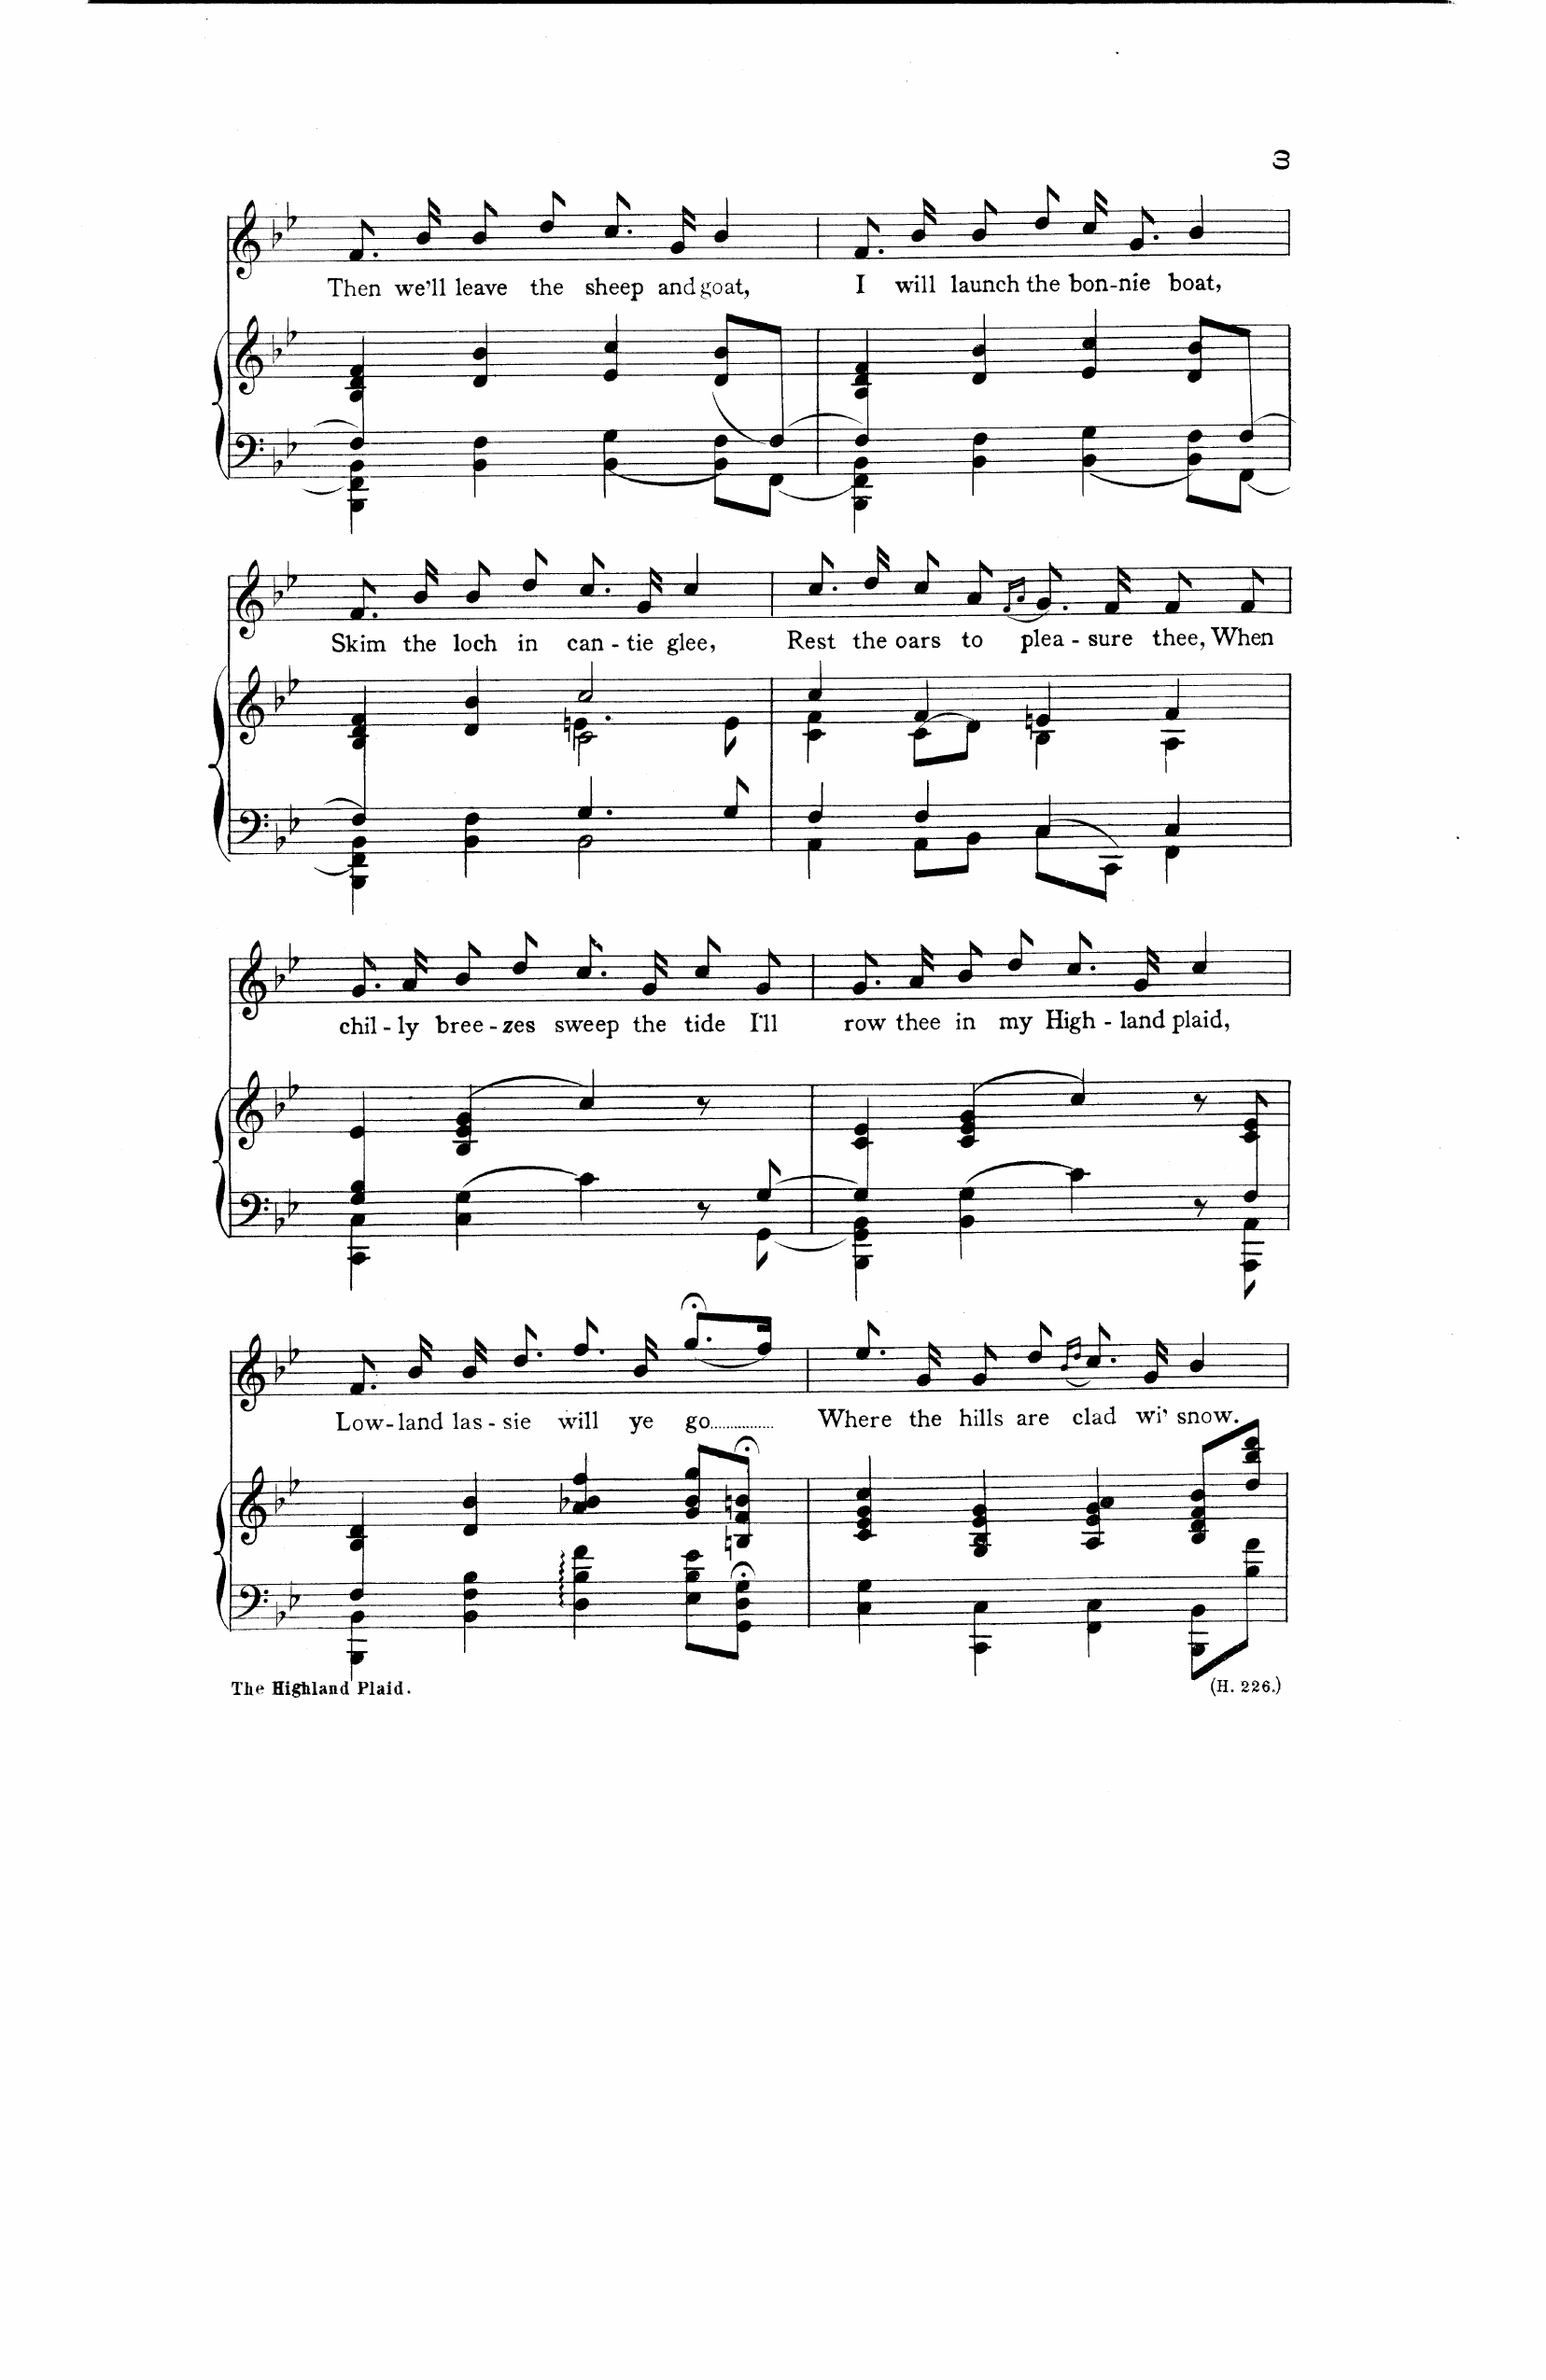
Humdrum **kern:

**kern	**kern	**kern	**text
*part2	*part2	*part1	*part1
*staff3	*staff2	*staff1	*staff1
*I"Piano	*	*I"Voice	*
*I'Pno	*	*	*
*clefF4	*clefG2	*clefG2	*
*k[b-e-]	*k[b-e-]	*k[b-e-]	*
*M4/4	*M4/4	*M4/4	*
*met(c)	*met(c)	*met(c)	*
=13	=13	=13	=13
*^	*	*	*
*	*^	*	*	*
2..ryy	4F\]	4BBB-\ 4FF\] 4BB-\	4B-/ 4d/ 4f/	8.f/	Then
.	.	.	.	16b-/	we’ll
.	2.ryy	4BB-\ 4F\	4d/ 4b-/	8b-/	leave
.	.	.	.	8dd/	the
.	.	[4BB-\ 4G\	4e-/ 4cc/	8.cc/	sheep
.	.	.	.	16g/	and
.	.	8BB-\] 8F\L	(<8d/ 8b-/L	4b-/	goat,
[8F/J)	.	[<8FF\J	8ryy	.	.
=14	=14	=14	=14	=14	=14
*	*	*	*^	*	*
2..ryy	4F\]	4BBB-\ 4FF\] 4BB-\	4B-/ 4d/ 4f/	4ryy	8.f/	I
.	.	.	.	.	16b-/	will
.	2.ryy	4BB-\ 4F\	4d/ 4b-/	4ryy	8b-/	launch
.	.	.	.	.	8dd/	the
.	.	[4BB-\ 4G\	4e-/ 4cc/	2ryy	16cc/	bon-
.	.	.	.	.	8.g/	-nie
.	.	8BB-\] 8F\L	8d/ 8b-/L	.	4b-/	boat,
[8F/J	.	[<8FF\J	8ryy	.	.	.
=15	=15	=15	=15	=15	=15	=15
*	*	*	*	*^	*	*
4F\]	4BBB-\ 4FF\] 4BB-\	2ryy	4B-/ 4d/ 4f/	4ryy	2ryy	8.f/	Skim
.	.	.	.	.	.	16b-/	the
2.ryy	4BB-\ 4F\	.	4d/ 4b-/	4ryy	.	8b-/	loch
.	.	.	.	.	.	8dd/	in
.	4.G/	2BB-\	2cc/	4.en\	2c\	8.cc/	can-
.	.	.	.	.	.	16g/	-tie
.	.	.	.	.	.	4cc/	glee,
.	8G/	.	.	8e\	.	.	.
*	*v	*v	*	*	*	*	*
*	*	*	*v	*v	*	*
=16	=16	=16	=16	=16	=16
4F/	4AA\	4cc/	4c\ 4f\	8.cc/	Rest
.	.	.	.	16dd/	the
4F/	8AA\L	4f/	(>8c\L	8cc/	oars
.	8BB-\J	.	8d\J)	8a/	to
.	.	.	.	(16qf/LL	.
.	.	.	.	16qa/JJ	.
4C/	8C\L	4en/	4B-\	8.g/)	plea-
.	8CC\J	.	.	.	.
.	.	.	.	16f/	-sure
4C/	4FF\	4f/	4A\	8f/	thee,
.	.	.	.	8f/	When
=17	=17	=17	=17	=17	=17
*	*^	*	*	*	*
2..ryy	4G\ 4B-\	4CC\ 4C\	4e-/	4ryy	8.g/	chil-
.	.	.	.	.	16a/	-ly
.	2.ryy	4C\ 4G\	(4B-/ 4e-/ 4g/	4ryy	8b-/	bree-
.	.	.	.	.	8dd/	-zes
.	.	4c\	4cc\)	2ryy	8.cc/	sweep
.	.	.	.	.	16g/	the
.	.	8r	8r	.	8cc/	tide
[8G/	.	[<8GG\	8ryy	.	8g/	I’ll
*	*v	*v	*	*	*	*
=18	=18	=18	=18	=18	=18
4G\]	4BBB-\ 4GG\] 4BB-\	4c/ 4e-/	4ryy	8.g/	row
.	.	.	.	16a/	thee
8ryy	4BB-\ 4G\	(4c/ 4e-/ 4g/	4ryy	8b-/	in
.	.	.	.	8dd/	my
.	4c\	4cc\)	4ryy	8.cc/	High-
.	.	.	.	16g/	-land
.	8r	8r	8ryy	4cc/	plaid,
8F\	8AAA\ 8AA\	8c/ 8e-/	8ryy	.	.
=19	=19	=19	=19	=19	=19
4F\	4BBB-\ 4BB-\	4B-/ 4d/	4ryy	8.f/	Low-
.	.	.	.	16b-/	-land
2.ryy	4BB-\ 4F\ 4B-\	4d/ 4b-/	4ryy	16b-/	las-
.	.	.	.	8.dd/	-sie
.	4D\ 4B-\ 4f\	4a-X/ 4b-/ 4ff/	2ryy	8.ff/	will
.	.	.	.	16b-/	ye
.	8E-\ 8B-\ 8e-\L	8g/ 8b-/ 8gg/L	.	(8.gg;</L	go
.	8GG\;< 8BB-\;< 8G\;<J	8Bn/;< 8f/;< 8bn/;<J	.	.	.
.	.	.	.	16ff/Jk)	.
*v	*v	*	*	*	*
*	*v	*v	*	*
=20	=20	=20	=20
4C\ 4G\	4c/ 4e-/ 4g/ 4cc/	8.ee-/	Where
.	.	16g/	the
4CC\ 4C\	4G/ 4B-/ 4e-/ 4g/	8g/	hills
.	.	8dd/	are
.	.	(16qb-/LL	.
.	.	16qdd/JJ	.
4FF\ 4C\	4A/ 4e-/ 4g/ 4a/	8.cc/)	clad
.	.	16g/	wi’
8BBB-\ 8BB-\L	8B-/ 8d/ 8f/ 8b-/L	4b-/	snow.
8B-\ 8f\J	8dd/ 8bb-/ 8ddd/J	.	.
=	=	=	=
*-	*-	*-	*-
